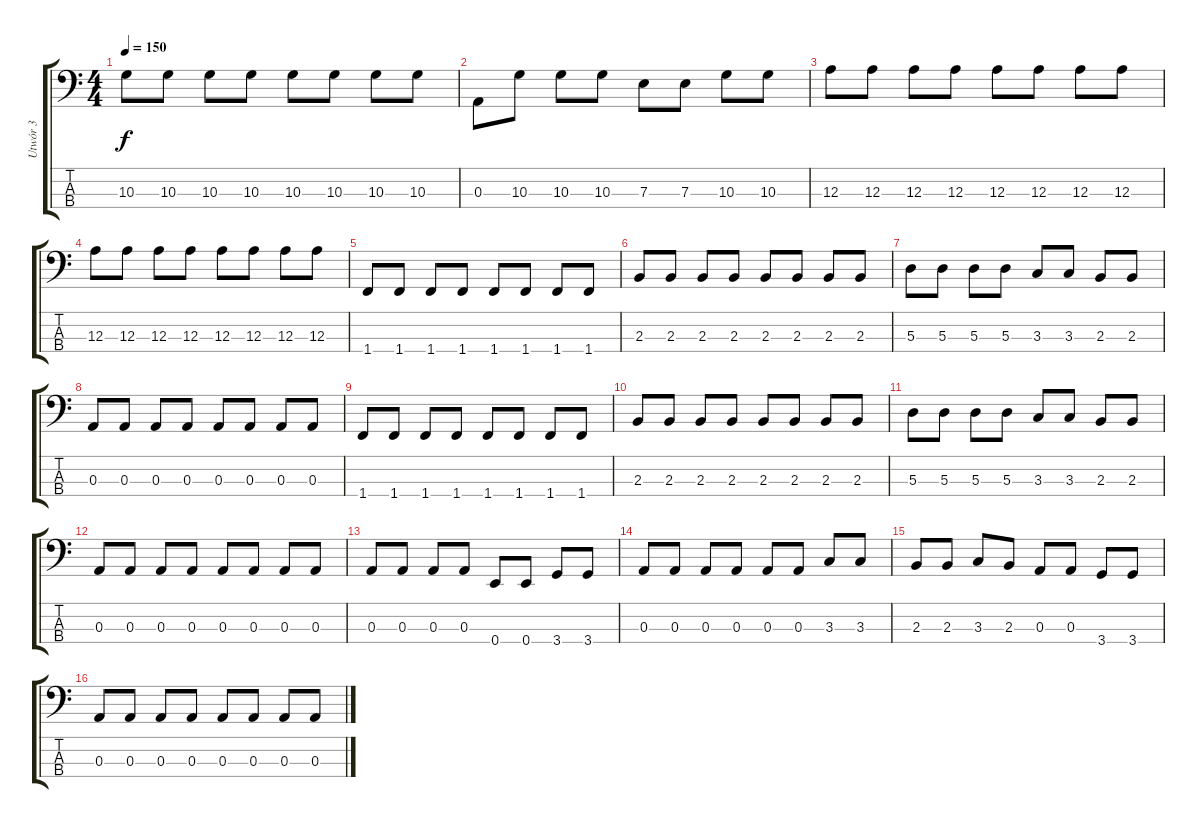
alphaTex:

\track ("Utwór 3" "Utwór 3") {instrument electricbasspick}
\staff {score tabs}
\tuning (G2 D2 A1 E1) {hide}
\ts (4 4)
\tempo 150
\clef f4
\ks c
10.3.8{dy f} 10.3.8 10.3.8 10.3.8 10.3.8 10.3.8 10.3.8 10.3.8 |
0.3.8 10.3.8 10.3.8 10.3.8 7.3.8 7.3.8 10.3.8 10.3.8 |
12.3.8 12.3.8 12.3.8 12.3.8 12.3.8 12.3.8 12.3.8 12.3.8 |
12.3.8 12.3.8 12.3.8 12.3.8 12.3.8 12.3.8 12.3.8 12.3.8 |
1.4.8 1.4.8 1.4.8 1.4.8 1.4.8 1.4.8 1.4.8 1.4.8 |
2.3.8 2.3.8 2.3.8 2.3.8 2.3.8 2.3.8 2.3.8 2.3.8 |
5.3.8 5.3.8 5.3.8 5.3.8 3.3.8 3.3.8 2.3.8 2.3.8 |
0.3.8 0.3.8 0.3.8 0.3.8 0.3.8 0.3.8 0.3.8 0.3.8 |
1.4.8 1.4.8 1.4.8 1.4.8 1.4.8 1.4.8 1.4.8 1.4.8 |
2.3.8 2.3.8 2.3.8 2.3.8 2.3.8 2.3.8 2.3.8 2.3.8 |
5.3.8 5.3.8 5.3.8 5.3.8 3.3.8 3.3.8 2.3.8 2.3.8 |
0.3.8 0.3.8 0.3.8 0.3.8 0.3.8 0.3.8 0.3.8 0.3.8 |
0.3.8 0.3.8 0.3.8 0.3.8 0.4.8 0.4.8 3.4.8 3.4.8 |
0.3.8 0.3.8 0.3.8 0.3.8 0.3.8 0.3.8 3.3.8 3.3.8 |
2.3.8 2.3.8 3.3.8 2.3.8 0.3.8 0.3.8 3.4.8 3.4.8 |
0.3.8 0.3.8 0.3.8 0.3.8 0.3.8 0.3.8 0.3.8 0.3.8
